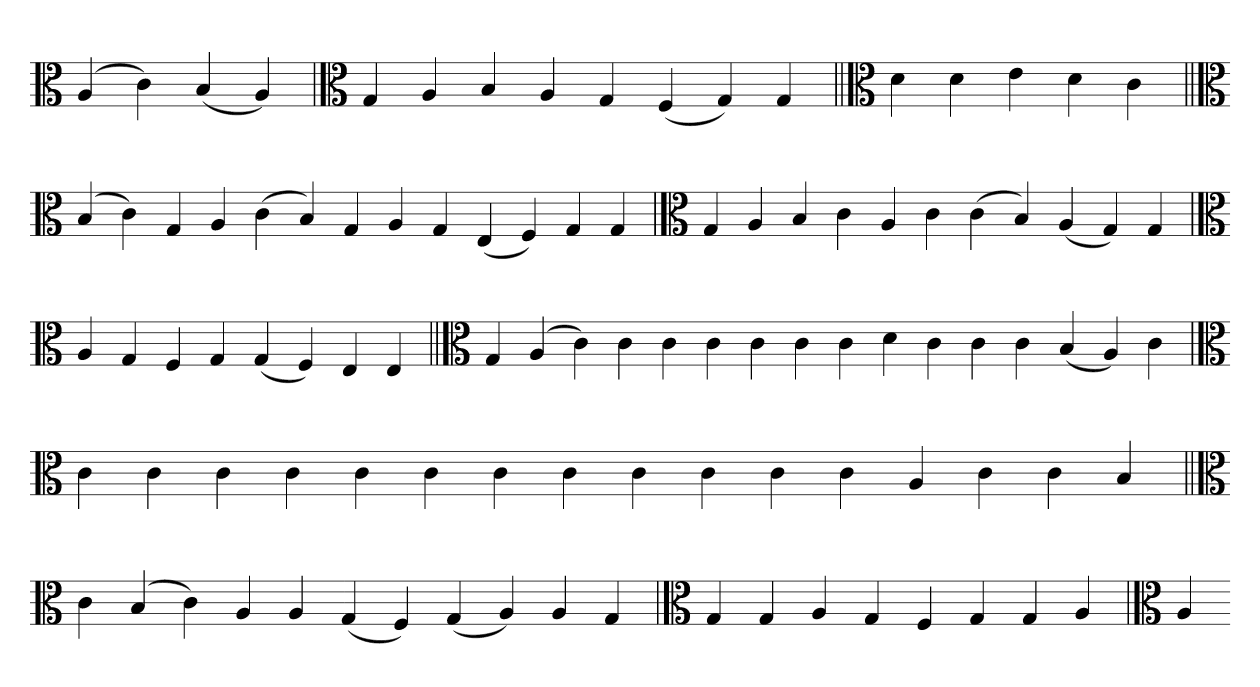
**kern
*part1
*staff1
*clefC3
=
(4A
4c)
(4B
4A)
=`
*clefC3
4G
4A
4B
4A
4G
(4F
4G)
4G
=||
*clefC3
4d
4d
4e
4d
4c
=||
*clefC3
(4B
4c)
4G
4A
(4c
4B)
4G
4A
4G
(4E
4F)
4G
4G
='
*clefC3
4G
4A
4B
4c
4A
4c
(4c
4B)
(4A
4G)
4G
=`
*clefC3
4A
4G
4F
4G
(4G
4F)
4E
4E
=||
*clefC3
4G
(4A
4c)
4c
4c
4c
4c
4c
4c
4d
4c
4c
4c
(4B
4A)
4c
=
*clefC3
4c
4c
4c
4c
4c
4c
4c
4c
4c
4c
4c
4c
4A
4c
4c
4B
=||
*clefC3
4c
(4B
4c)
4A
4A
(4G
4F)
(4G
4A)
4A
4G
=`
*clefC3
4G
4G
4A
4G
4F
4G
4G
4A
=`
*clefC3
4A
=-
*-
